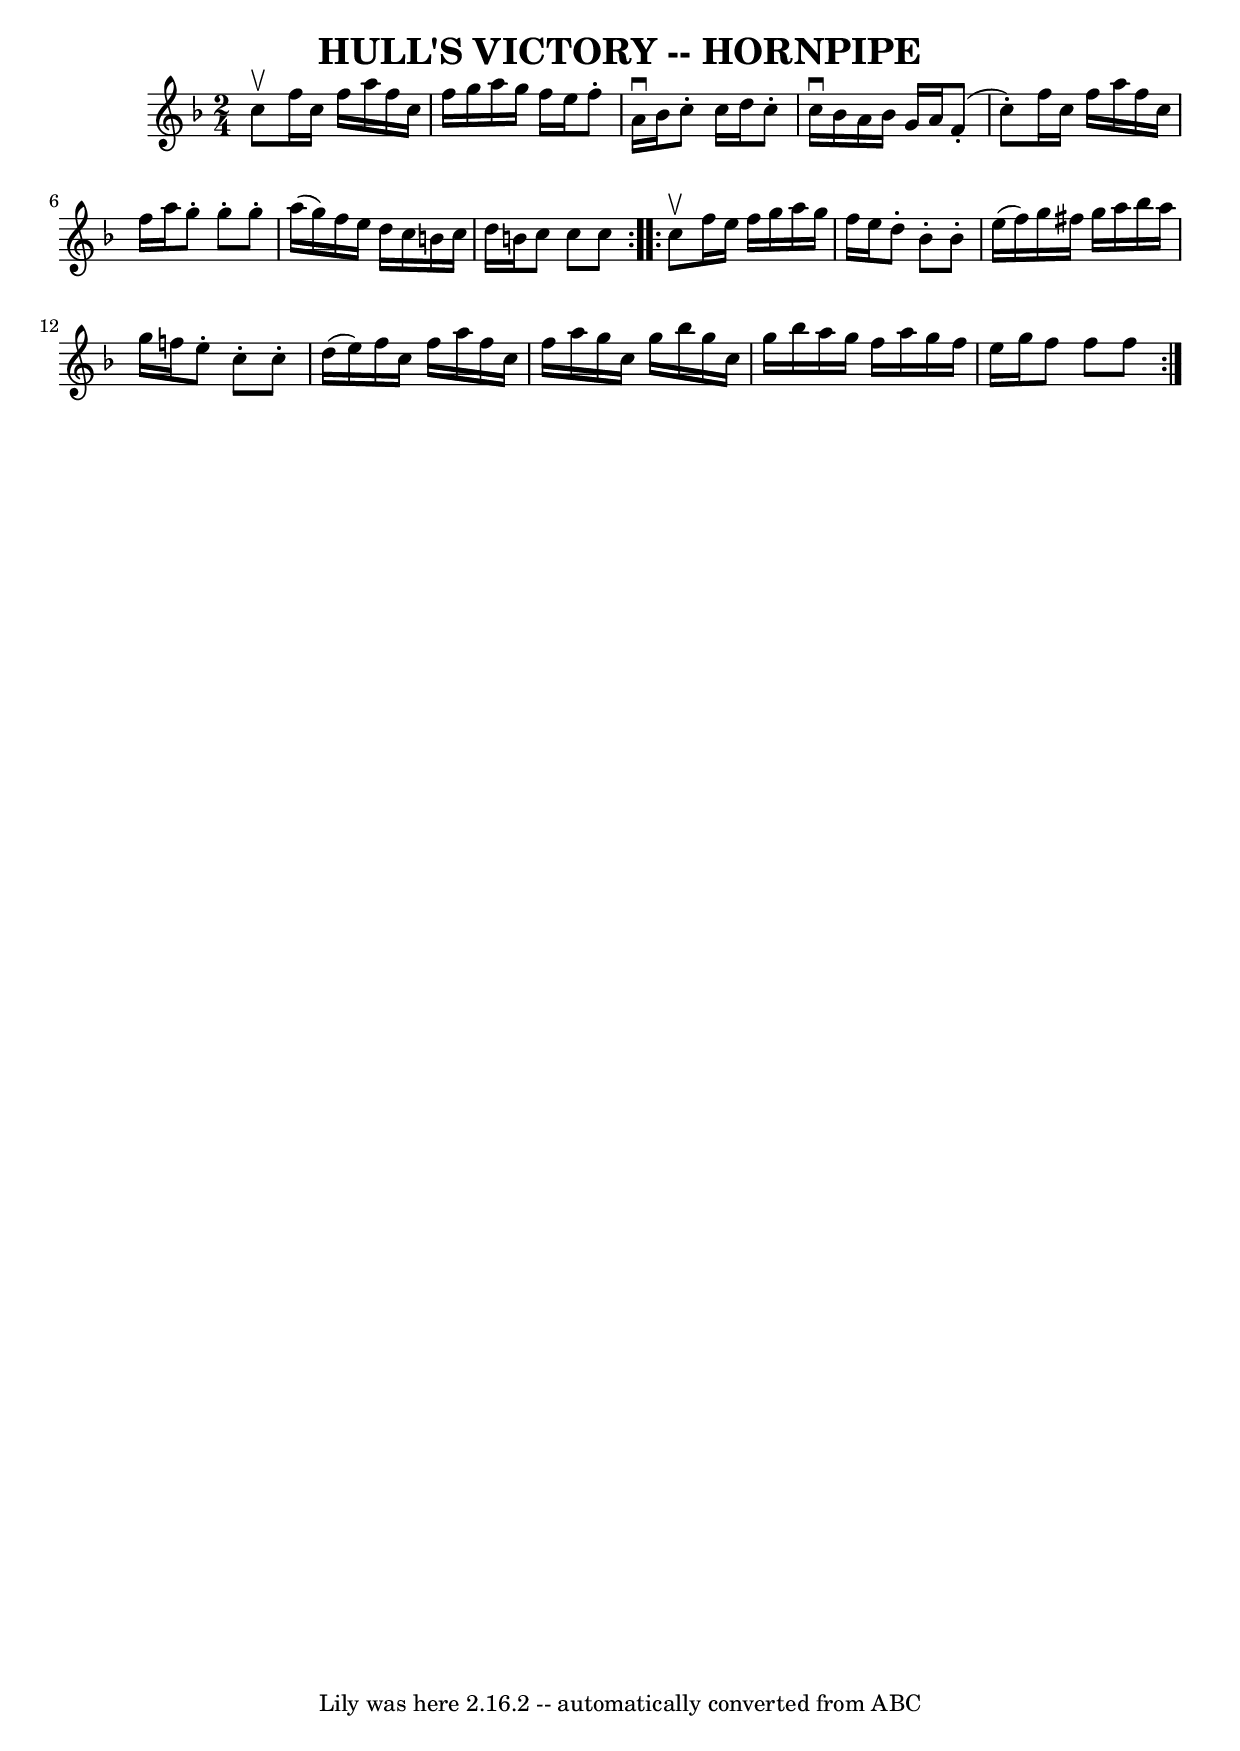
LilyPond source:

\version "2.16.2"
\include "Mammoth.ily"
\header {
  %% book = "Cole's 1000 Fiddle Tunes"
  crossRefNumber = "1"
  footnotes = "\\\\\\\\HULL'S VICTORY. First couple give right hands and swing half round, (First lady\\\\give left hand to 2d gent's right, gent. give left hand to 2d lady's right,)\\\\balance 4 in a line; First lady swing with 2d gent, first gent. swing with 2d\\\\lady at: same time and pass partner; join hands again with 2d couple, balance\\\\4 in a line, swing to places, down the centre with partner, up, cast off, right\\\\and left 4."
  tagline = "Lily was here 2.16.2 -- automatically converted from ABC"
  title = "HULL'S VICTORY -- HORNPIPE"

}
voicedefault =  {



  \repeat volta 2 {

    \time 2/4 
    \key f \major
    c''8^\upbow       |
    f''16 c''16 f''16 
    a''16 f''16 c''16 f''16 g''16    |
    a''16 g''16    
    f''16 e''16 f''8-. a'16^\downbow bes'16    |
    c''8-.   
    c''16 d''16 c''8-. c''16^\downbow bes'16    |
    a'16    
    bes'16 g'16 a'16 f'8 (-. c''8-.)   | |
    
    f''16 c''16 f''16 a''16 f''16 c''16 f''16 a''16     |
    g''8-. g''8-. g''8-. a''16 (g''16)   |
    f''16 
    e''16 d''16 c''16 b'16 c''16 d''16 b'16    |
    c''8 
    c''8 c''8    
  }     
  \repeat volta 2 {
    c''8^\upbow       |
    
    f''16 e''16 f''16 g''16 a''16 g''16 f''16 e''16     |
    d''8-. bes'8-. bes'8-. e''16 (f''16)   |
    
    g''16 fis''16 g''16 a''16 bes''16 a''16 g''16 f''!16     |
    e''8-. c''8-. c''8-. d''16 (e''16)   |
     |
    f''16 c''16 f''16 a''16 f''16 c''16 f''16 a''16  |
    g''16 c''16 g''16 bes''16 g''16 c''16 g''16    
    bes''16    |
    a''16 g''16 f''16 a''16 g''16 f''16    
    e''16 g''16    |
    f''8 f''8 f''8    
  }   

}

\score{
  <<

    \context Staff="default"
    {
      \voicedefault 
      
    }

  >>
  \layout {
    
  }
  \midi {
  }

}
